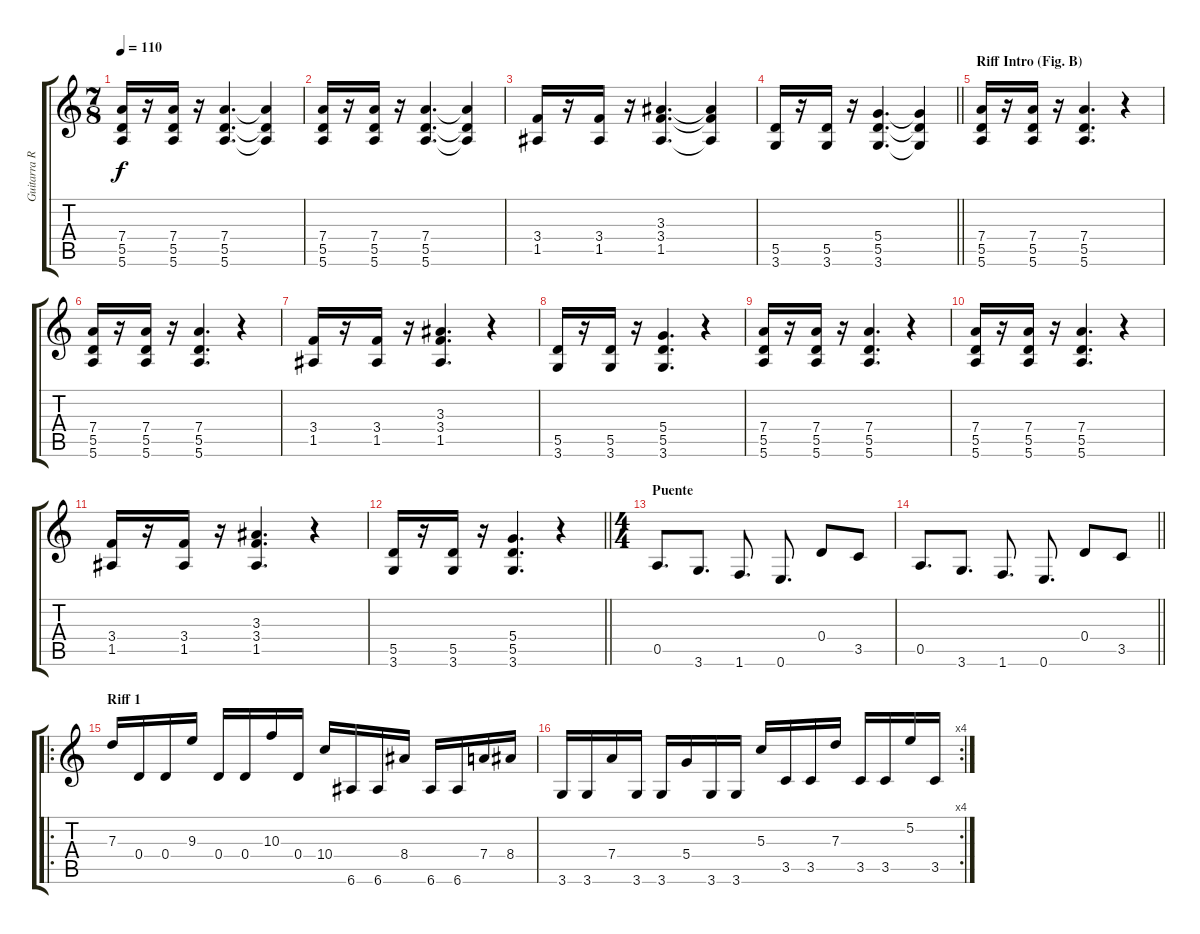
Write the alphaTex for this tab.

\track ("Guitarra Rtm " "Guitarra R") {instrument distortionguitar}
\staff {score tabs}
\tuning (E4 B3 G3 D3 A2 E2) {hide}
\ts (7 8)
\tempo 110
\clef g2
\ks c
(7.4 5.5 5.6).16{dy f} r.16 (7.4 5.5 5.6).16 r.16 (7.4 5.5 5.6).4{d} (7.4{t} 5.5{t} 5.6{t}).4 |
(7.4 5.5 5.6).16 r.16 (7.4 5.5 5.6).16 r.16 (7.4 5.5 5.6).4{d} (7.4{t} 5.5{t} 5.6{t}).4 |
(3.4 1.5).16 r.16 (3.4 1.5).16 r.16 (3.3 3.4 1.5).4{d} (3.3{t} 3.4{t} 1.5{t}).4 |
\barLineRight lightlight
(5.5 3.6).16 r.16 (5.5 3.6).16 r.16 (5.4 5.5 3.6).4{d} (5.4{t} 5.5{t} 3.6{t}).4 |
\section ("" "Riff Intro (Fig. B)")
(7.4 5.5 5.6).16 r.16 (7.4 5.5 5.6).16 r.16 (7.4 5.5 5.6).4{d} r.4 |
(7.4 5.5 5.6).16 r.16 (7.4 5.5 5.6).16 r.16 (7.4 5.5 5.6).4{d} r.4 |
(3.4 1.5).16 r.16 (3.4 1.5).16 r.16 (3.3 3.4 1.5).4{d} r.4 |
(5.5 3.6).16 r.16 (5.5 3.6).16 r.16 (5.4 5.5 3.6).4{d} r.4 |
(7.4 5.5 5.6).16 r.16 (7.4 5.5 5.6).16 r.16 (7.4 5.5 5.6).4{d} r.4 |
(7.4 5.5 5.6).16 r.16 (7.4 5.5 5.6).16 r.16 (7.4 5.5 5.6).4{d} r.4 |
(3.4 1.5).16 r.16 (3.4 1.5).16 r.16 (3.3 3.4 1.5).4{d} r.4 |
\barLineRight lightlight
(5.5 3.6).16 r.16 (5.5 3.6).16 r.16 (5.4 5.5 3.6).4{d} r.4 |
\ts (4 4)
\section ("" "Puente")
0.5.8{d} 3.6.8{d} 1.6.8{d} 0.6.8{d} 0.4.8 3.5.8 |
\barLineRight lightlight
0.5.8{d} 3.6.8{d} 1.6.8{d} 0.6.8{d} 0.4.8 3.5.8 |
\ro
\section ("" "Riff 1")
7.3.16 0.4.16 0.4.16 9.3.16 0.4.16 0.4.16 10.3.16 0.4.16 10.4.16 6.6.16 6.6.16 8.4.16 6.6.16 6.6.16 7.4.16 8.4.16 |
\rc 4
3.6.16 3.6.16 7.4.16 3.6.16 3.6.16 5.4.16 3.6.16 3.6.16 5.3.16 3.5.16 3.5.16 7.3.16 3.5.16 3.5.16 5.2.16 3.5.16
